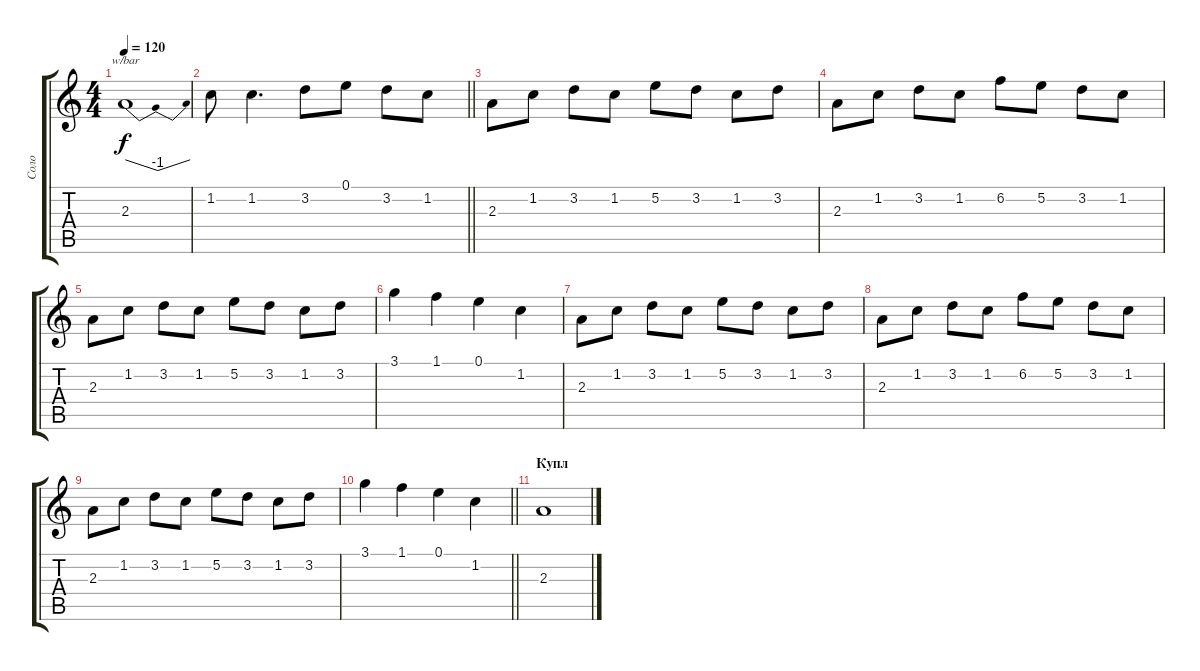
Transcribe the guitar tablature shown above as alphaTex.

\track ("Соло" "Соло") {instrument overdrivenguitar}
\staff {score tabs}
\tuning (E4 B3 G3 D3 A2 E2) {hide}
\ts (4 4)
\tempo 120
\clef g2
\ks c
2.3.1{tbe (dip default 0 0 30 -4 60 0) dy f balance 11} |
\barLineRight lightlight
1.2.8{balance 5} 1.2.4{d} 3.2.8 0.1.8 3.2.8 1.2.8 |
2.3.8 1.2.8 3.2.8 1.2.8 5.2.8 3.2.8 1.2.8 3.2.8 |
2.3.8 1.2.8 3.2.8 1.2.8 6.2.8 5.2.8 3.2.8 1.2.8 |
2.3.8 1.2.8 3.2.8 1.2.8 5.2.8 3.2.8 1.2.8 3.2.8 |
3.1.4 1.1.4 0.1.4 1.2.4 |
2.3.8 1.2.8 3.2.8 1.2.8 5.2.8 3.2.8 1.2.8 3.2.8 |
2.3.8 1.2.8 3.2.8 1.2.8 6.2.8 5.2.8 3.2.8 1.2.8 |
2.3.8 1.2.8 3.2.8 1.2.8 5.2.8 3.2.8 1.2.8 3.2.8 |
\barLineRight lightlight
3.1.4 1.1.4 0.1.4 1.2.4 |
\section ("" "Купл")
2.3.1
